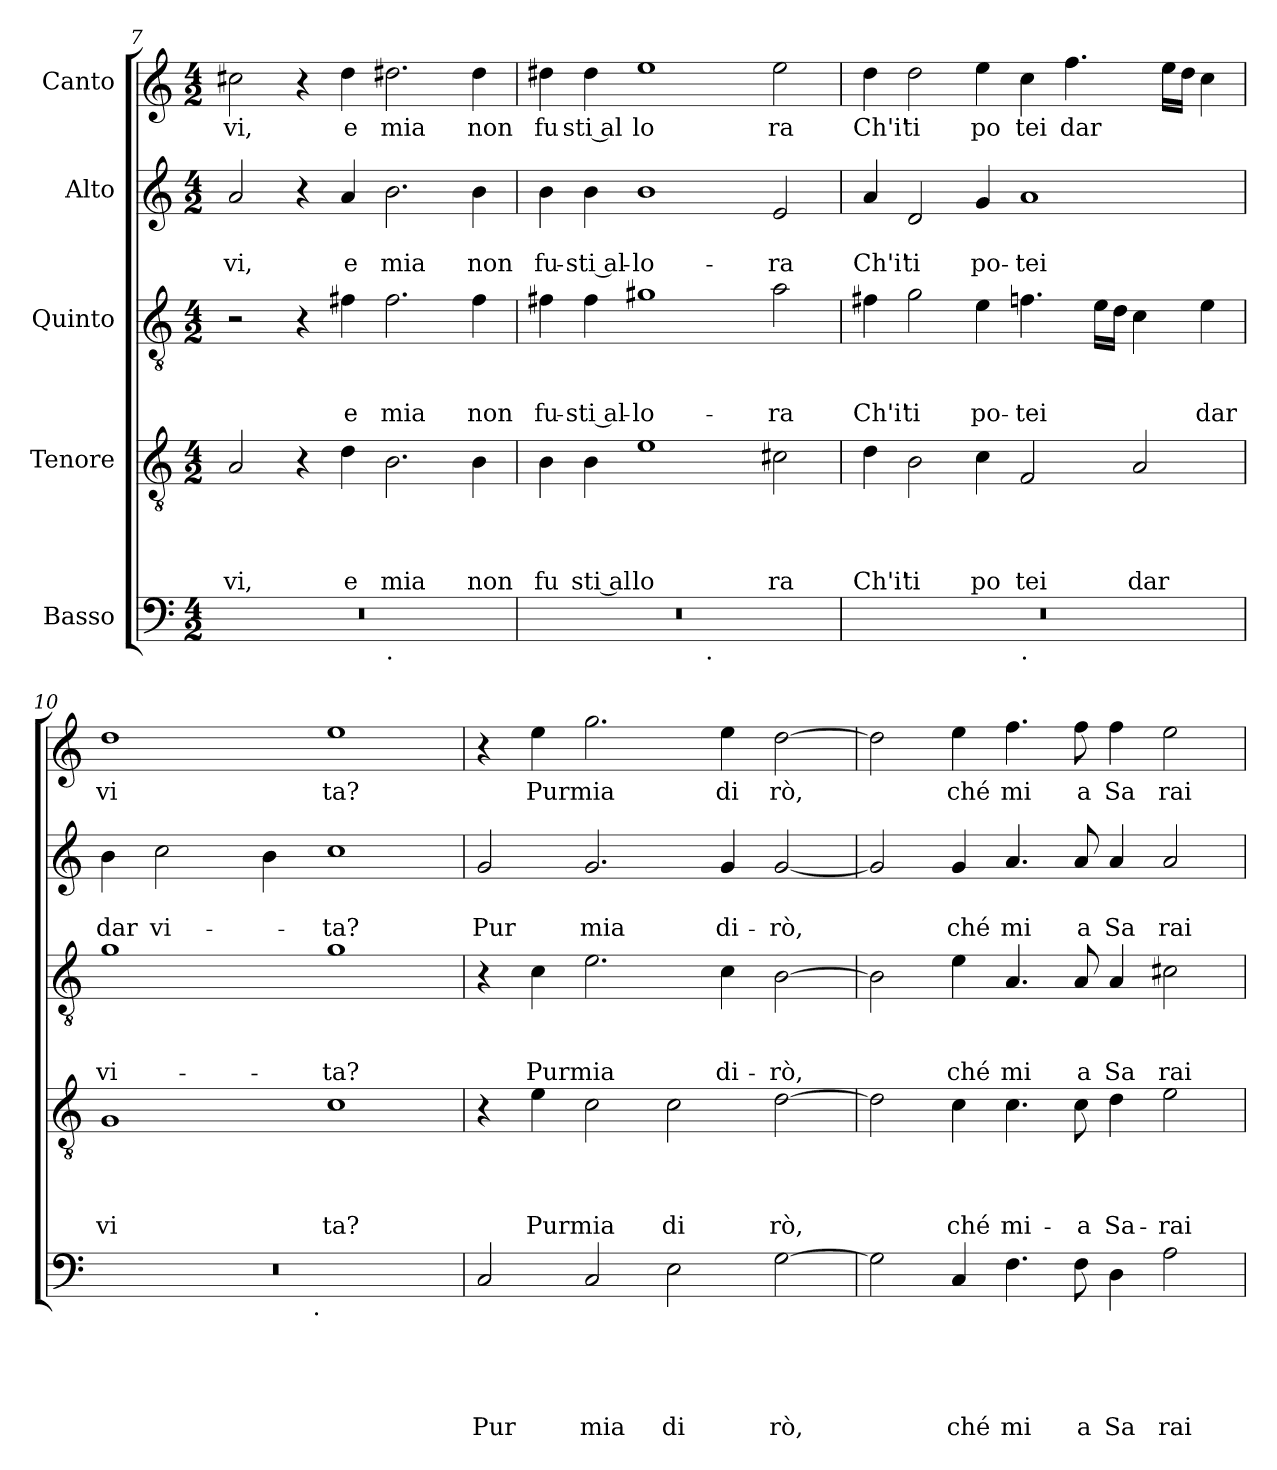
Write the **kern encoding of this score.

**kern	**text	**text	**text	**text	**text	**kern	**text	**text	**text	**text	**kern	**text	**text	**text	**kern	**text	**text	**kern	**text
*part5	*part5	*part5	*part5	*part5	*part5	*part4	*part4	*part4	*part4	*part4	*part3	*part3	*part3	*part3	*part2	*part2	*part2	*part1	*part1
*staff5	*staff5	*staff5	*staff5	*staff5	*staff5	*staff4	*staff4	*staff4	*staff4	*staff4	*staff3	*staff3	*staff3	*staff3	*staff2	*staff2	*staff2	*staff1	*staff1
*I"Basso	*	*	*	*	*	*I"Tenore	*	*	*	*	*I"Quinto	*	*	*	*I"Alto	*	*	*I"Canto	*
*clefF4	*	*	*	*	*	*clefGv2	*	*	*	*	*clefGv2	*	*	*	*clefG2	*	*	*clefG2	*
*k[]	*	*	*	*	*	*k[]	*	*	*	*	*k[]	*	*	*	*k[]	*	*	*k[]	*
*C:	*	*	*	*	*	*C:	*	*	*	*	*C:	*	*	*	*C:	*	*	*C:	*
*M4/2	*	*	*	*	*	*M4/2	*	*	*	*	*M4/2	*	*	*	*M4/2	*	*	*M4/2	*
=7	=7	=7	=7	=7	=7	=7	=7	=7	=7	=7	=7	=7	=7	=7	=7	=7	=7	=7	=7
!	!	!	!	!	!	!	!	!	!	!LO:LY:b	!	!	!	!	!	!	!LO:LY:b	!	!LO:LY:b
*^	*	*	*	*	*	*	*	*	*	*	*	*	*	*	*	*	*	*	*
0r	1ryy	.	.	.	.	.	2A/	.	.	.	vi,	2r	.	.	.	2a/	.	-vi,	2cc#X\	vi,
.	.	.	.	.	.	.	4r	.	.	.	.	4r	.	.	.	4r	.	.	4r	.
!	!	!	!	!	!	!	!	!	!	!	!LO:LY:b	!	!	!	!LO:LY:b	!	!	!LO:LY:b	!	!LO:LY:b
.	.	.	.	.	.	.	4d\	.	.	.	e	4f#X\	.	.	e	4a/	.	e	4dd\	e
!	!LO:TX:b:t=.	!	!	!	!	!	!	!	!	!	!	!	!	!	!	!	!	!	!	!
!	!	!	!	!	!	!	!	!	!	!	!LO:LY:b	!	!	!	!LO:LY:b	!	!	!LO:LY:b	!	!LO:LY:b
.	1ryy	.	.	.	.	.	2.B\	.	.	.	mia	2.f#\	.	.	mia	2.b\	.	mia	2.dd#X\	mia
!	!	!	!	!	!	!	!	!	!	!	!LO:LY:b	!	!	!	!LO:LY:b	!	!	!LO:LY:b	!	!LO:LY:b
.	.	.	.	.	.	.	4B\	.	.	.	non	4f#\	.	.	non	4b\	.	non	4dd#\	non
=8	=8	=8	=8	=8	=8	=8	=8	=8	=8	=8	=8	=8	=8	=8	=8	=8	=8	=8	=8	=8
!	!	!	!	!	!	!	!	!	!	!	!LO:LY:b	!	!	!	!LO:LY:b	!	!	!LO:LY:b	!	!LO:LY:b
0r	1ryy	.	.	.	.	.	4B\	.	.	.	fu	4f#X\	.	.	fu-	4b\	.	fu-	4dd#X\	fu
!	!	!	!	!	!	!	!	!	!	!	!LO:LY:b:rj	!	!	!	!LO:LY:b:rj	!	!	!LO:LY:b:rj	!	!LO:LY:b:rj
.	.	.	.	.	.	.	4B\	.	.	.	sti al	4f#\	.	.	-sti al-	4b\	.	-sti al-	4dd#\	sti al
!	!	!	!	!	!	!	!	!	!	!	!LO:LY:b	!	!	!	!LO:LY:b	!	!	!LO:LY:b	!	!LO:LY:b
.	.	.	.	.	.	.	1e	.	.	.	lo	1g#X	.	.	-lo-	1b	.	-lo-	1ee	lo
!	!LO:TX:b:t=.	!	!	!	!	!	!	!	!	!	!	!	!	!	!	!	!	!	!	!
.	1ryy	.	.	.	.	.	.	.	.	.	.	.	.	.	.	.	.	.	.	.
!	!	!	!	!	!	!	!	!	!	!	!LO:LY:b	!	!	!	!LO:LY:b	!	!	!LO:LY:b	!	!LO:LY:b
.	.	.	.	.	.	.	2c#X\	.	.	.	ra	2a\	.	.	-ra	2e/	.	-ra	2ee\	ra
=9	=9	=9	=9	=9	=9	=9	=9	=9	=9	=9	=9	=9	=9	=9	=9	=9	=9	=9	=9	=9
!	!	!	!	!	!	!	!	!	!	!	!LO:LY:b	!	!	!	!LO:LY:b	!	!	!LO:LY:b	!	!LO:LY:b
0r	1ryy	.	.	.	.	.	4d\	.	.	.	Ch'i'	4f#X\	.	.	Ch'i'	4a/	.	Ch'i'	4dd\	Ch'i'
!	!	!	!	!	!	!	!	!	!	!	!LO:LY:b	!	!	!	!LO:LY:b	!	!	!LO:LY:b	!	!LO:LY:b
.	.	.	.	.	.	.	2B\	.	.	.	ti	2g\	.	.	ti	2d/	.	ti	2dd\	ti
!	!	!	!	!	!	!	!	!	!	!	!LO:LY:b	!	!	!	!LO:LY:b	!	!	!LO:LY:b	!	!LO:LY:b
.	.	.	.	.	.	.	4c\	.	.	.	po	4e\	.	.	po-	4g/	.	po-	4ee\	po
!	!LO:TX:b:t=.	!	!	!	!	!	!	!	!	!	!	!	!	!	!	!	!	!	!	!
!	!	!	!	!	!	!	!	!	!	!	!LO:LY:b	!	!	!	!LO:LY:b	!	!	!LO:LY:b	!	!LO:LY:b
.	1ryy	.	.	.	.	.	2F/	.	.	.	tei	4.fn\	.	.	-tei	1a	.	-tei	4cc\	tei
!	!	!	!	!	!	!	!	!	!	!	!	!	!	!	!	!	!	!	!	!LO:LY:b
.	.	.	.	.	.	.	.	.	.	.	.	.	.	.	.	.	.	.	4.ff\	dar
.	.	.	.	.	.	.	.	.	.	.	.	16e\LL	.	.	.	.	.	.	.	.
.	.	.	.	.	.	.	.	.	.	.	.	16d\JJ	.	.	.	.	.	.	.	.
!	!	!	!	!	!	!	!	!	!	!	!LO:LY:b	!	!	!	!	!	!	!	!	!
.	.	.	.	.	.	.	2A/	.	.	.	dar	4c\	.	.	.	.	.	.	.	.
.	.	.	.	.	.	.	.	.	.	.	.	.	.	.	.	.	.	.	16ee\LL	.
.	.	.	.	.	.	.	.	.	.	.	.	.	.	.	.	.	.	.	16dd\JJ	.
!	!	!	!	!	!	!	!	!	!	!	!	!	!	!	!LO:LY:b	!	!	!	!	!
.	.	.	.	.	.	.	.	.	.	.	.	4e\	.	.	dar	.	.	.	4cc\	.
=10	=10	=10	=10	=10	=10	=10	=10	=10	=10	=10	=10	=10	=10	=10	=10	=10	=10	=10	=10	=10
!	!	!	!	!	!	!	!	!	!	!	!LO:LY:b	!	!	!	!LO:LY:b	!	!	!LO:LY:b	!	!LO:LY:b
0r	2ryy	.	.	.	.	.	1G	.	.	.	vi	1g	.	.	vi-	4b\	.	dar	1dd	vi
!	!	!	!	!	!	!	!	!	!	!	!	!	!	!	!	!	!	!LO:LY:b	!	!
.	.	.	.	.	.	.	.	.	.	.	.	.	.	.	.	2cc\	.	vi-	.	.
.	4...ryy	.	.	.	.	.	.	.	.	.	.	.	.	.	.	.	.	.	.	.
.	.	.	.	.	.	.	.	.	.	.	.	.	.	.	.	4b\	.	.	.	.
!	!LO:TX:b:t=.	!	!	!	!	!	!	!	!	!	!	!	!	!	!	!	!	!	!	!
.	1ryy	.	.	.	.	.	.	.	.	.	.	.	.	.	.	.	.	.	.	.
!	!	!	!	!	!	!	!	!	!	!	!LO:LY:b	!	!	!	!LO:LY:b	!	!	!LO:LY:b	!	!LO:LY:b
.	.	.	.	.	.	.	1c	.	.	.	ta?	1g	.	.	-ta?	1cc	.	-ta?	1ee	ta?
.	32ryy	.	.	.	.	.	.	.	.	.	.	.	.	.	.	.	.	.	.	.
=11	=11	=11	=11	=11	=11	=11	=11	=11	=11	=11	=11	=11	=11	=11	=11	=11	=11	=11	=11	=11
!	!	!	!	!	!	!LO:LY:b	!	!	!	!	!	!	!	!	!	!	!	!LO:LY:b	!	!
*v	*v	*	*	*	*	*	*	*	*	*	*	*	*	*	*	*	*	*	*	*
2C/	.	.	.	.	Pur	4r	.	.	.	.	4r	.	.	.	2g/	.	Pur	4r	.
!	!	!	!	!	!	!	!	!	!	!LO:LY:b	!	!	!	!LO:LY:b	!	!	!	!	!LO:LY:b
.	.	.	.	.	.	4e\	.	.	.	Purmia	4c\	.	.	Purmia	.	.	.	4ee\	Purmia
!	!	!	!	!	!LO:LY:b	!	!	!	!	!	!	!	!	!	!	!	!LO:LY:b	!	!
2C/	.	.	.	.	mia	2c\	.	.	.	.	2.e\	.	.	.	2.g/	.	mia	2.gg\	.
!	!	!	!	!	!LO:LY:b	!	!	!	!	!LO:LY:b	!	!	!	!	!	!	!	!	!
2E\	.	.	.	.	di	2c\	.	.	.	di	.	.	.	.	.	.	.	.	.
!	!	!	!	!	!	!	!	!	!	!	!	!	!	!LO:LY:b	!	!	!LO:LY:b	!	!LO:LY:b
.	.	.	.	.	.	.	.	.	.	.	4c\	.	.	di-	4g/	.	di-	4ee\	di
!	!	!	!	!	!LO:LY:b	!	!	!	!	!LO:LY:b	!	!	!	!LO:LY:b	!	!	!LO:LY:b	!	!LO:LY:b
[<2G\	.	.	.	.	rò,	[<2d\	.	.	.	rò,	[<2B\	.	.	-rò,	[<2g/	.	-rò,	[<2dd\	rò,
!!LO:LB:g=z
=12	=12	=12	=12	=12	=12	=12	=12	=12	=12	=12	=12	=12	=12	=12	=12	=12	=12	=12	=12
2G\]	.	.	.	.	.	2d\]	.	.	.	.	2B\]	.	.	.	2g/]	.	.	2dd\]	.
!	!	!	!	!	!LO:LY:b	!	!	!	!	!LO:LY:b	!	!	!	!LO:LY:b	!	!	!LO:LY:b	!	!LO:LY:b
4C/	.	.	.	.	ché	4c\	.	.	.	ché	4e\	.	.	ché	4g/	.	ché	4ee\	ché
!	!	!	!	!	!LO:LY:b	!	!	!	!	!LO:LY:b	!	!	!	!LO:LY:b	!	!	!LO:LY:b	!	!LO:LY:b
4.F\	.	.	.	.	mi	4.c\	.	.	.	mi-	4.A/	.	.	mi	4.a/	.	mi	4.ff\	mi
!	!	!	!	!	!LO:LY:b	!	!	!	!	!LO:LY:b	!	!	!	!LO:LY:b	!	!	!LO:LY:b	!	!LO:LY:b
8F\	.	.	.	.	a	8c\	.	.	.	-a	8A/	.	.	a	8a/	.	a	8ff\	a
!	!	!	!	!	!LO:LY:b	!	!	!	!	!LO:LY:b	!	!	!	!LO:LY:b	!	!	!LO:LY:b	!	!LO:LY:b
4D\	.	.	.	.	Sa	4d\	.	.	.	Sa-	4A/	.	.	Sa	4a/	.	Sa	4ff\	Sa
!	!	!	!	!	!LO:LY:b	!	!	!	!	!LO:LY:b	!	!	!	!LO:LY:b	!	!	!LO:LY:b	!	!LO:LY:b
2A\	.	.	.	.	rai	2e\	.	.	.	-rai	2c#X\	.	.	rai	2a/	.	rai	2ee\	rai
=	=	=	=	=	=	=	=	=	=	=	=	=	=	=	=	=	=	=	=
*-	*-	*-	*-	*-	*-	*-	*-	*-	*-	*-	*-	*-	*-	*-	*-	*-	*-	*-	*-
